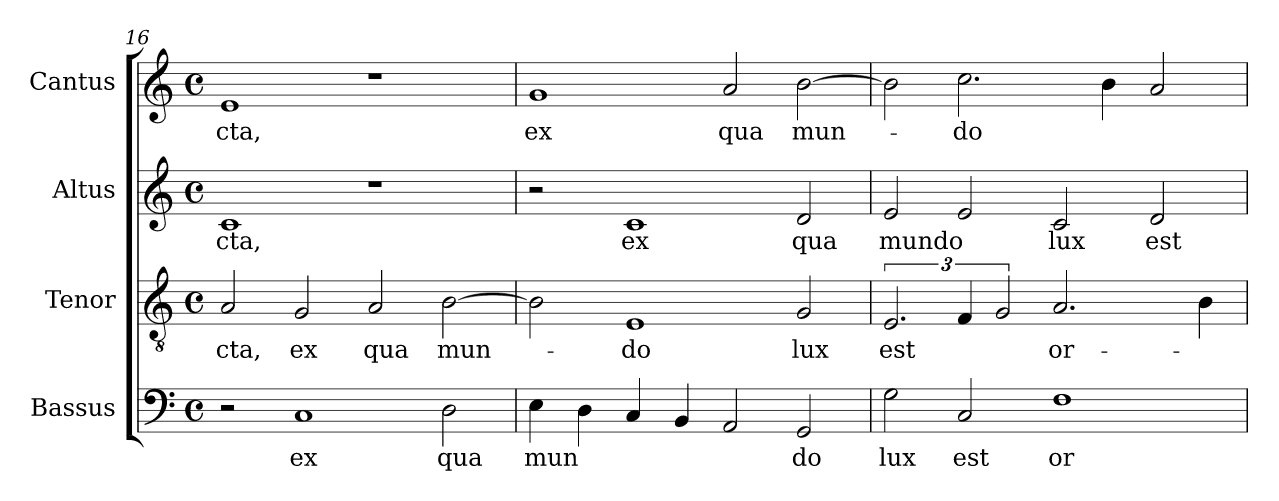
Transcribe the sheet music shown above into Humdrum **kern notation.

**kern	**text	**kern	**text	**kern	**text	**kern	**text
*part4	*part4	*part3	*part3	*part2	*part2	*part1	*part1
*staff4	*staff4	*staff3	*staff3	*staff2	*staff2	*staff1	*staff1
*I"Bassus	*	*I"Tenor	*	*I"Altus	*	*I"Cantus	*
*clefF4	*	*clefGv2	*	*clefG2	*	*clefG2	*
*M4/4	*	*M4/4	*	*M4/4	*	*M4/4	*
*met(c)	*	*met(c)	*	*met(c)	*	*met(c)	*
=16	=16	=16	=16	=16	=16	=16	=16
!	!	!	!LO:LY:b:cj	!	!LO:LY:b:cj	!	!LO:LY:b:cj
2r	.	2A/	-cta,	1c	cta,	1e	-cta,
!	!LO:LY:b:cj	!	!LO:LY:b:cj	!	!	!	!
1C	ex	2G/	ex	.	.	.	.
!	!	!	!LO:LY:b:cj	!	!	!	!
.	.	2A/	qua	1r	.	1r	.
!	!LO:LY:b:cj	!	!LO:LY:b	!	!	!	!
2D\	qua	[>2B\	mun-	.	.	.	.
=17	=17	=17	=17	=17	=17	=17	=17
!	!LO:LY:b	!	!	!	!	!	!LO:LY:b:cj
4E\	mun	2B\]	.	2r	.	1g	ex
4D\	.	.	.	.	.	.	.
!	!	!	!LO:LY:b:cj	!	!LO:LY:b:cj	!	!
4C/	.	1E	-do	1c	ex	.	.
4BB/	.	.	.	.	.	.	.
!	!	!	!	!	!	!	!LO:LY:b:cj
2AA/	.	.	.	.	.	2a/	qua
!	!LO:LY:b:cj	!	!LO:LY:b:cj	!	!LO:LY:b:cj	!	!LO:LY:b
2GG/	do	2G/	lux	2d/	qua	[>2b\	mun-
=18	=18	=18	=18	=18	=18	=18	=18
!	!LO:LY:b:cj	!	!LO:LY:b	!	!LO:LY:b:cj	!	!
2G\	lux	3.E/	est	2e/	mundo	2b\]	.
!	!LO:LY:b:cj	!	!	!	!	!	!LO:LY:b:cj
2C/	est	6F/	.	2e/	.	2.cc\	-do
.	.	3G/	.	.	.	.	.
!	!LO:LY:b:cj	!	!LO:LY:b:cj	!	!LO:LY:b:cj	!	!
1F	or	2.A/	or-	2c/	lux	.	.
.	.	.	.	.	.	4b\	.
!	!	!	!	!	!LO:LY:b:cj	!	!
.	.	.	.	2d/	est	2a/	.
.	.	4B\	.	.	.	.	.
=	=	=	=	=	=	=	=
*-	*-	*-	*-	*-	*-	*-	*-
